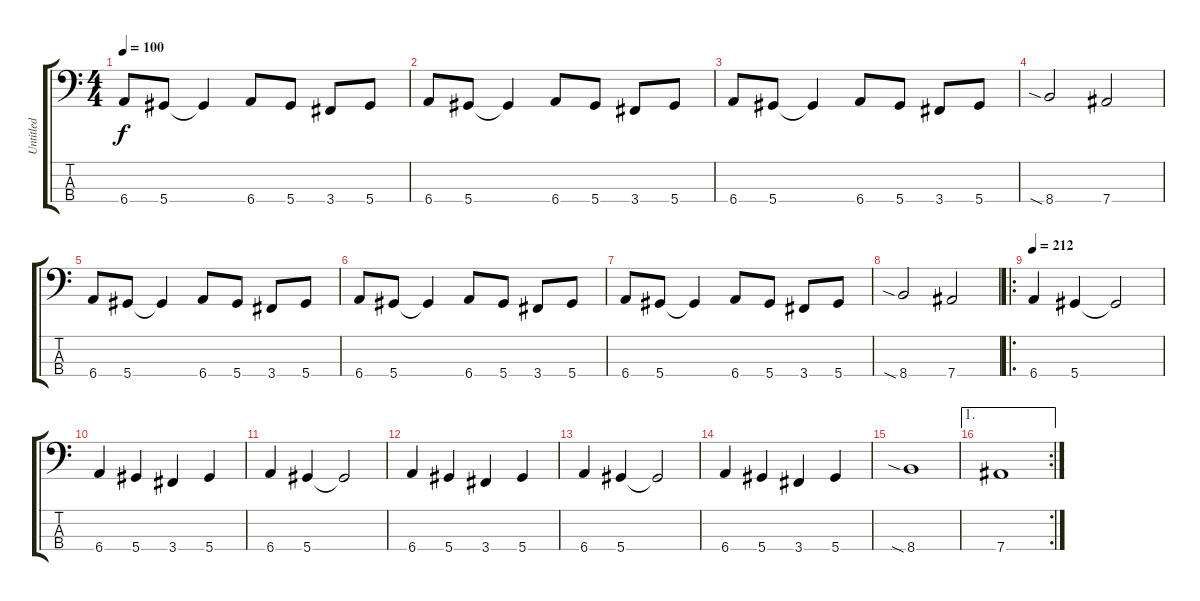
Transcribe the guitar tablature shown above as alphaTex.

\track ("Untitled" "Untitled") {instrument electricbassfinger}
\staff {score tabs}
\tuning (Gb2 Db2 Ab1 Eb1) {hide}
\ts (4 4)
\tempo 100
\clef f4
\ks c
6.4.8{dy f} 5.4.8 5.4{t}.4 6.4.8 5.4.8 3.4.8 5.4.8 |
6.4.8 5.4.8 5.4{t}.4 6.4.8 5.4.8 3.4.8 5.4.8 |
6.4.8 5.4.8 5.4{t}.4 6.4.8 5.4.8 3.4.8 5.4.8 |
8.4{sia}.2 7.4.2 |
6.4.8 5.4.8 5.4{t}.4 6.4.8 5.4.8 3.4.8 5.4.8 |
6.4.8 5.4.8 5.4{t}.4 6.4.8 5.4.8 3.4.8 5.4.8 |
6.4.8 5.4.8 5.4{t}.4 6.4.8 5.4.8 3.4.8 5.4.8 |
8.4{sia}.2 7.4.2 |
\ro
\tempo 212
6.4.4 5.4.4 5.4{t}.2 |
6.4.4 5.4.4 3.4.4 5.4.4 |
6.4.4 5.4.4 5.4{t}.2 |
6.4.4 5.4.4 3.4.4 5.4.4 |
6.4.4 5.4.4 5.4{t}.2 |
6.4.4 5.4.4 3.4.4 5.4.4 |
8.4{sia}.1 |
\ae 1
\rc 2
7.4.1
